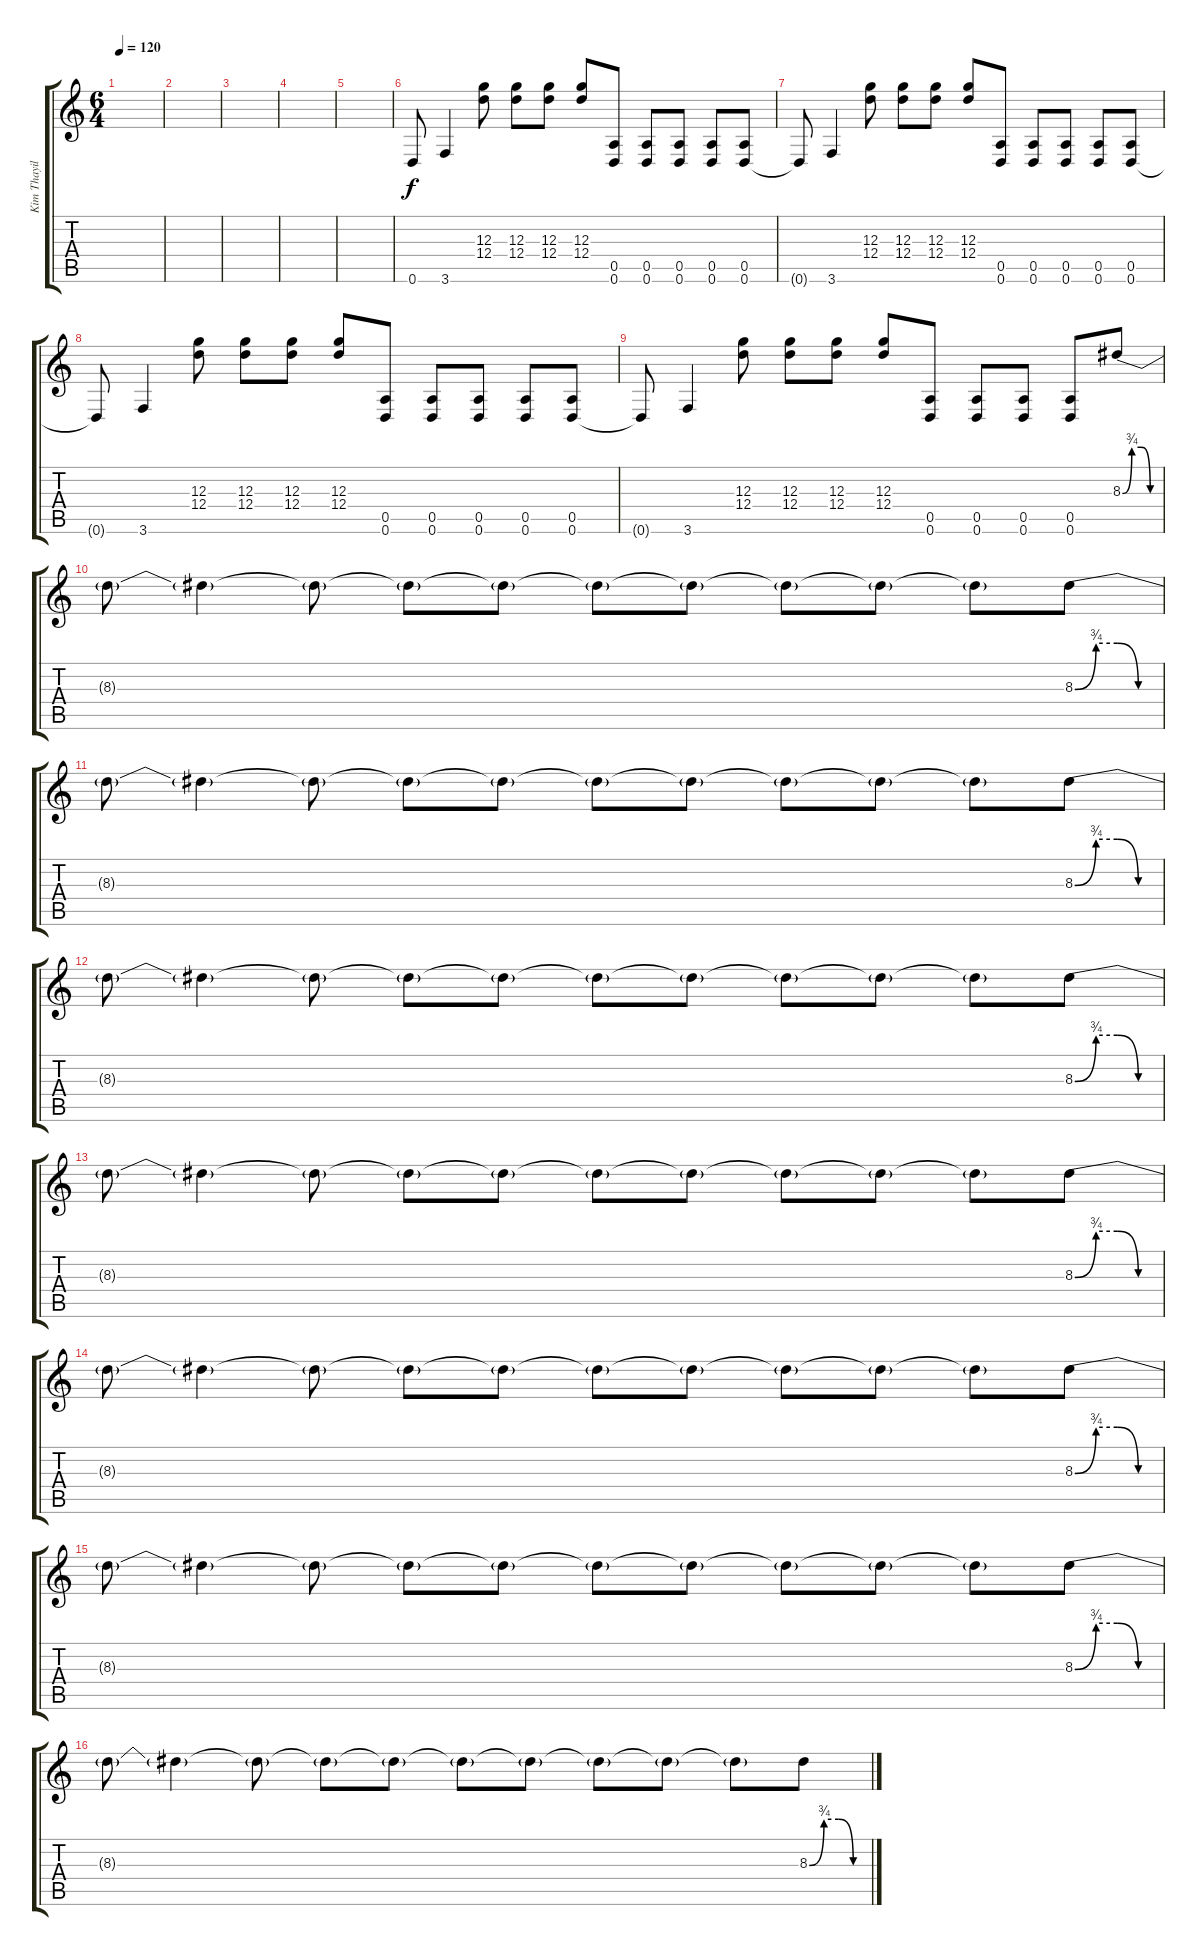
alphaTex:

\track ("Kim Thayil (Lead Gtr)" "Kim Thayil") {instrument distortionguitar}
\staff {score tabs}
\tuning (E4 B3 G3 D3 A2 D2) {hide}
\ts (6 4)
\tempo 120
\clef g2
\ks c
|
|
|
|
|
0.6.8 3.6.4 (12.3 12.4).8 (12.3 12.4).8 (12.3 12.4).8 (12.3 12.4).8 (0.5 0.6).8 (0.5 0.6).8 (0.5 0.6).8 (0.5 0.6).8 (0.5 0.6).8 |
0.6{t}.8 3.6.4 (12.3 12.4).8 (12.3 12.4).8 (12.3 12.4).8 (12.3 12.4).8 (0.5 0.6).8 (0.5 0.6).8 (0.5 0.6).8 (0.5 0.6).8 (0.5 0.6).8 |
0.6{t}.8 3.6.4 (12.3 12.4).8 (12.3 12.4).8 (12.3 12.4).8 (12.3 12.4).8 (0.5 0.6).8 (0.5 0.6).8 (0.5 0.6).8 (0.5 0.6).8 (0.5 0.6).8 |
0.6{t}.8 3.6.4 (12.3 12.4).8 (12.3 12.4).8 (12.3 12.4).8 (12.3 12.4).8 (0.5 0.6).8 (0.5 0.6).8 (0.5 0.6).8 (0.5 0.6).8 8.3{be (custom 0 0 15 3 30 3 45 0 60 0)}.8 |
8.3{t}.8 8.3{t}.4 8.3{t}.8 8.3{t}.8 8.3{t}.8 8.3{t}.8 8.3{t}.8 8.3{t}.8 8.3{t}.8 8.3{t}.8 8.3{be (custom 0 0 15 3 30 3 45 0 60 0)}.8 |
8.3{t}.8 8.3{t}.4 8.3{t}.8 8.3{t}.8 8.3{t}.8 8.3{t}.8 8.3{t}.8 8.3{t}.8 8.3{t}.8 8.3{t}.8 8.3{be (custom 0 0 15 3 30 3 45 0 60 0)}.8 |
8.3{t}.8 8.3{t}.4 8.3{t}.8 8.3{t}.8 8.3{t}.8 8.3{t}.8 8.3{t}.8 8.3{t}.8 8.3{t}.8 8.3{t}.8 8.3{be (custom 0 0 15 3 30 3 45 0 60 0)}.8 |
8.3{t}.8 8.3{t}.4 8.3{t}.8 8.3{t}.8 8.3{t}.8 8.3{t}.8 8.3{t}.8 8.3{t}.8 8.3{t}.8 8.3{t}.8 8.3{be (custom 0 0 15 3 30 3 45 0 60 0)}.8 |
8.3{t}.8 8.3{t}.4 8.3{t}.8 8.3{t}.8 8.3{t}.8 8.3{t}.8 8.3{t}.8 8.3{t}.8 8.3{t}.8 8.3{t}.8 8.3{be (custom 0 0 15 3 30 3 45 0 60 0)}.8 |
8.3{t}.8 8.3{t}.4 8.3{t}.8 8.3{t}.8 8.3{t}.8 8.3{t}.8 8.3{t}.8 8.3{t}.8 8.3{t}.8 8.3{t}.8 8.3{be (custom 0 0 15 3 30 3 45 0 60 0)}.8 |
8.3{t}.8 8.3{t}.4 8.3{t}.8 8.3{t}.8 8.3{t}.8 8.3{t}.8 8.3{t}.8 8.3{t}.8 8.3{t}.8 8.3{t}.8 8.3{be (custom 0 0 15 3 30 3 45 0 60 0)}.8
